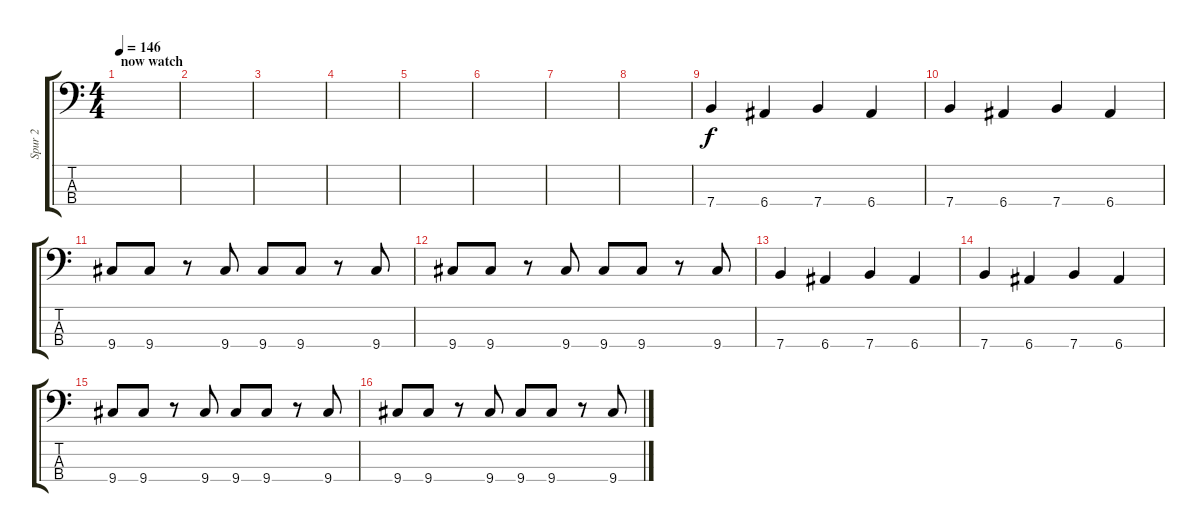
\track ("Spur 2" "Spur 2") {instrument electricbasspick}
\staff {score tabs}
\tuning (G2 D2 A1 E1) {hide}
\ts (4 4)
\section ("" "now watch")
\tempo 146
\clef f4
\ks c
|
|
|
|
|
|
|
|
7.4.4 6.4.4 7.4.4 6.4.4 |
7.4.4 6.4.4 7.4.4 6.4.4 |
9.4.8 9.4.8 r.8 9.4.8 9.4.8 9.4.8 r.8 9.4.8 |
9.4.8 9.4.8 r.8 9.4.8 9.4.8 9.4.8 r.8 9.4.8 |
7.4.4 6.4.4 7.4.4 6.4.4 |
7.4.4 6.4.4 7.4.4 6.4.4 |
9.4.8 9.4.8 r.8 9.4.8 9.4.8 9.4.8 r.8 9.4.8 |
9.4.8 9.4.8 r.8 9.4.8 9.4.8 9.4.8 r.8 9.4.8
